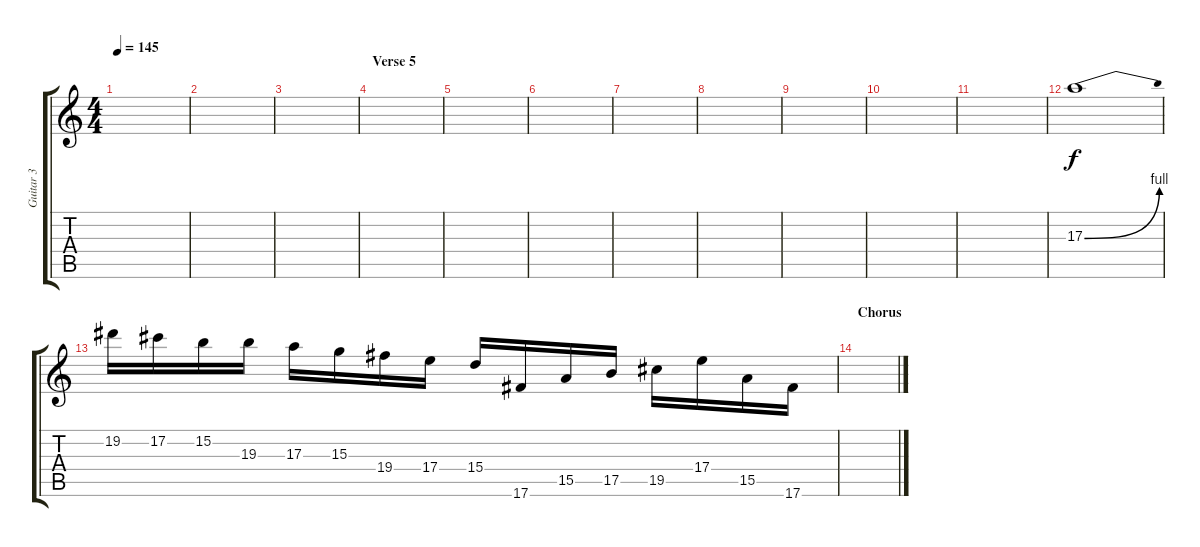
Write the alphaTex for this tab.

\track ("Guitar 3" "Guitar 3") {instrument distortionguitar}
\staff {score tabs}
\tuning (Db4 Ab3 E3 B2 Gb2 Db2) {hide}
\ts (4 4)
\tempo 145
\clef g2
\ks c
|
|
|
\section ("" "Verse 5")
|
|
|
|
|
|
|
|
17.3{be (bend 0 0 60 4)}.1 |
19.2.16 17.2.16 15.2.16 19.3.16 17.3.16 15.3.16 19.4.16 17.4.16 15.4.16 17.6.16 15.5.16 17.5.16 19.5.16 17.4.16 15.5.16 17.6.16 |
\section ("" "Chorus")
